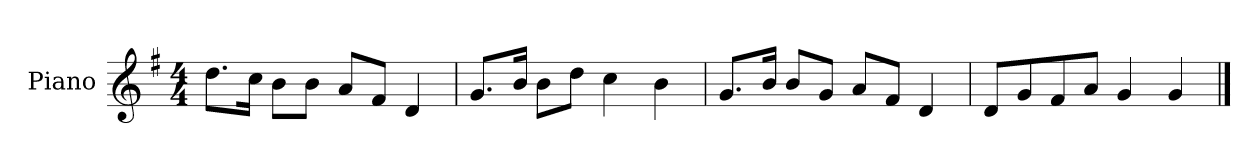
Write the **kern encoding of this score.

**kern
*part1
*staff1
*I"Piano
*I'P-no
*clefG2
*k[f#]
*M4/4
*MM90
=1
8.dd\L
16cc\Jk
8b\L
8b\J
8a/L
8f#/J
4d/
=2
8.g/L
16b/Jk
8b\L
8dd\J
4cc\
4b\
=3
8.g/L
16b/Jk
8b/L
8g/J
8a/L
8f#/J
4d/
=4
8d/L
8g/
8f#/
8a/J
4g/
4g/
==
*-
